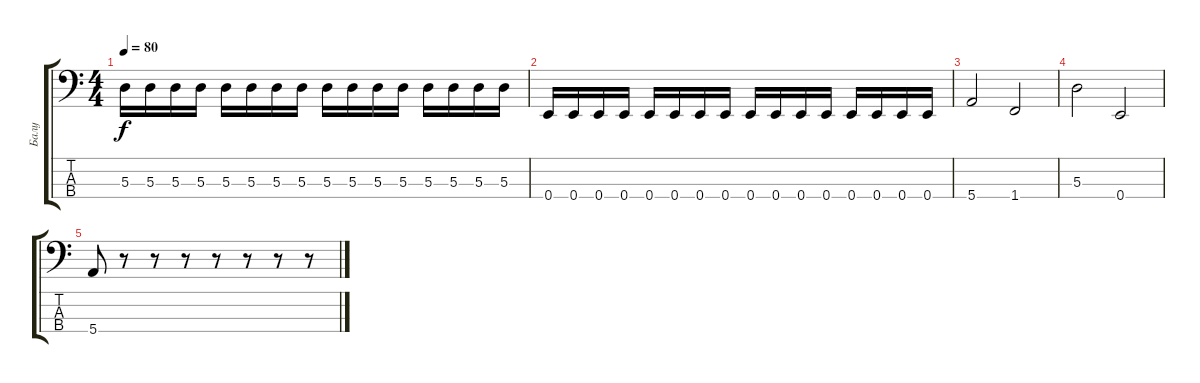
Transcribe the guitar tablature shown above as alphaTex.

\track ("Балу" "Балу") {instrument electricbasspick}
\staff {score tabs}
\tuning (G2 D2 A1 E1) {hide}
\ts (4 4)
\tempo 80
\clef f4
\ks c
5.3.16{dy f} 5.3.16 5.3.16 5.3.16 5.3.16 5.3.16 5.3.16 5.3.16 5.3.16 5.3.16 5.3.16 5.3.16 5.3.16 5.3.16 5.3.16 5.3.16 |
0.4.16 0.4.16 0.4.16 0.4.16 0.4.16 0.4.16 0.4.16 0.4.16 0.4.16 0.4.16 0.4.16 0.4.16 0.4.16 0.4.16 0.4.16 0.4.16 |
5.4.2 1.4.2 |
5.3.2 0.4.2 |
5.4.8 r.8 r.8 r.8 r.8 r.8 r.8 r.8
